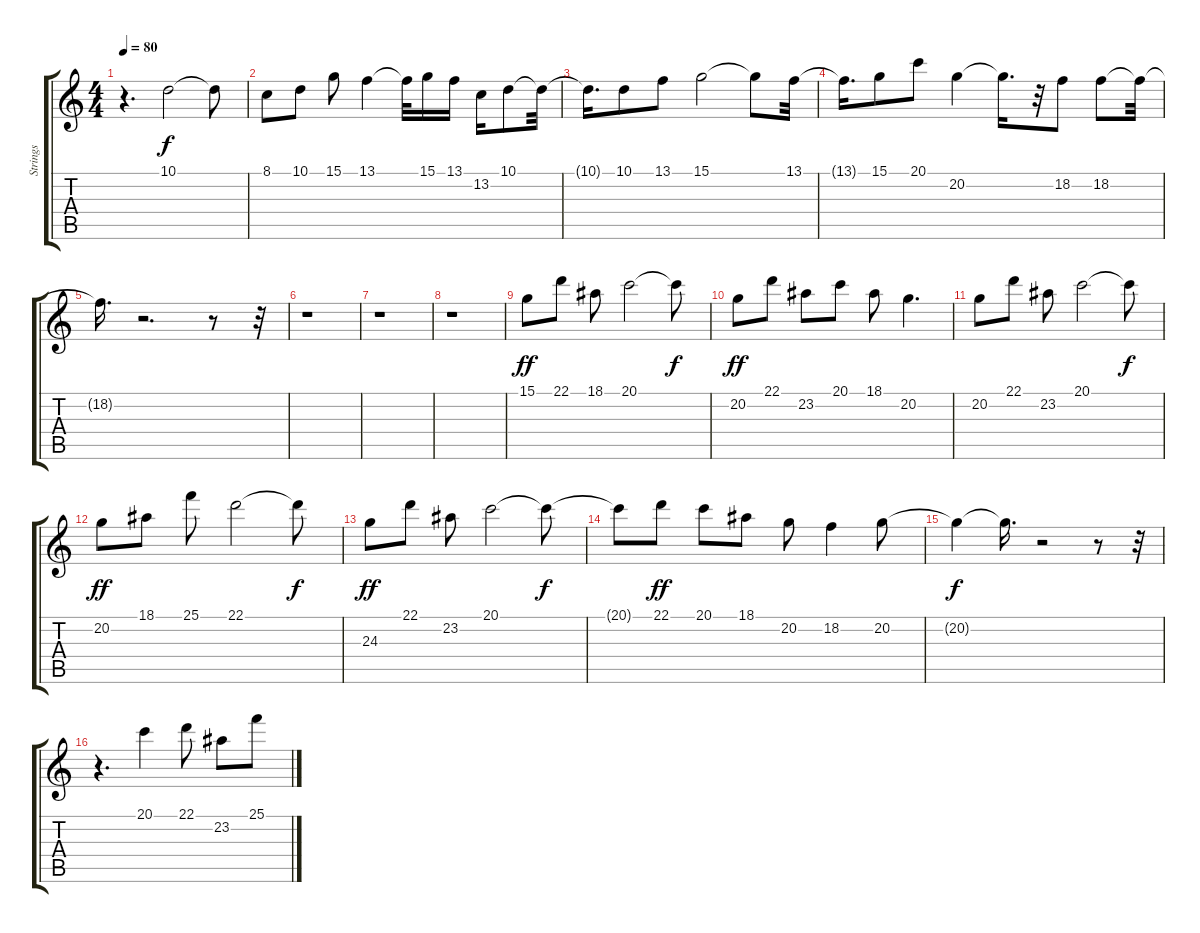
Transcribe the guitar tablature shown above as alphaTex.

\track ("Strings" "Strings") {instrument stringensemble1}
\staff {score tabs}
\tuning (E4 B3 G3 D3 A2 E2) {hide}
\ts (4 4)
\tempo 80
\clef g2
\ks c
r.4{d dy f} 10.1.2 10.1{t}.8 |
8.1.8 10.1.8 15.1.8 13.1.4 13.1{t}.32 15.1.16 13.1.16 13.2.16 10.1.8 10.1{t}.32 |
10.1{t}.16{d} 10.1.8 13.1.8 15.1.2 15.1{t}.8 13.1.32 |
13.1{t}.16{d} 15.1.8 20.1.8 20.2.4 20.2{t}.16{d} r.32 18.2.8 18.2.8 18.2{t}.32 |
18.2{t}.16{d} r.2{d} r.8 r.32 |
r.1 |
r.1 |
r.1 |
15.1.8{dy ff} 22.1.8 18.1.8 20.1.2 20.1{t}.8{dy f} |
20.2.8{dy ff} 22.1.8 23.2.8 20.1.8 18.1.8 20.2.4{d} |
20.2.8 22.1.8 23.2.8 20.1.2 20.1{t}.8{dy f} |
20.2.8{dy ff} 18.1.8 25.1.8 22.1.2 22.1{t}.8{dy f} |
24.3.8{dy ff} 22.1.8 23.2.8 20.1.2 20.1{t}.8{dy f} |
20.1{t}.8 22.1.8{dy ff} 20.1.8 18.1.8 20.2.8 18.2.4 20.2.8 |
20.2{t}.4{dy f} 20.2{t}.16{d} r.2 r.8 r.32 |
r.4{d} 20.1.4 22.1.8 23.2.8 25.1.8
